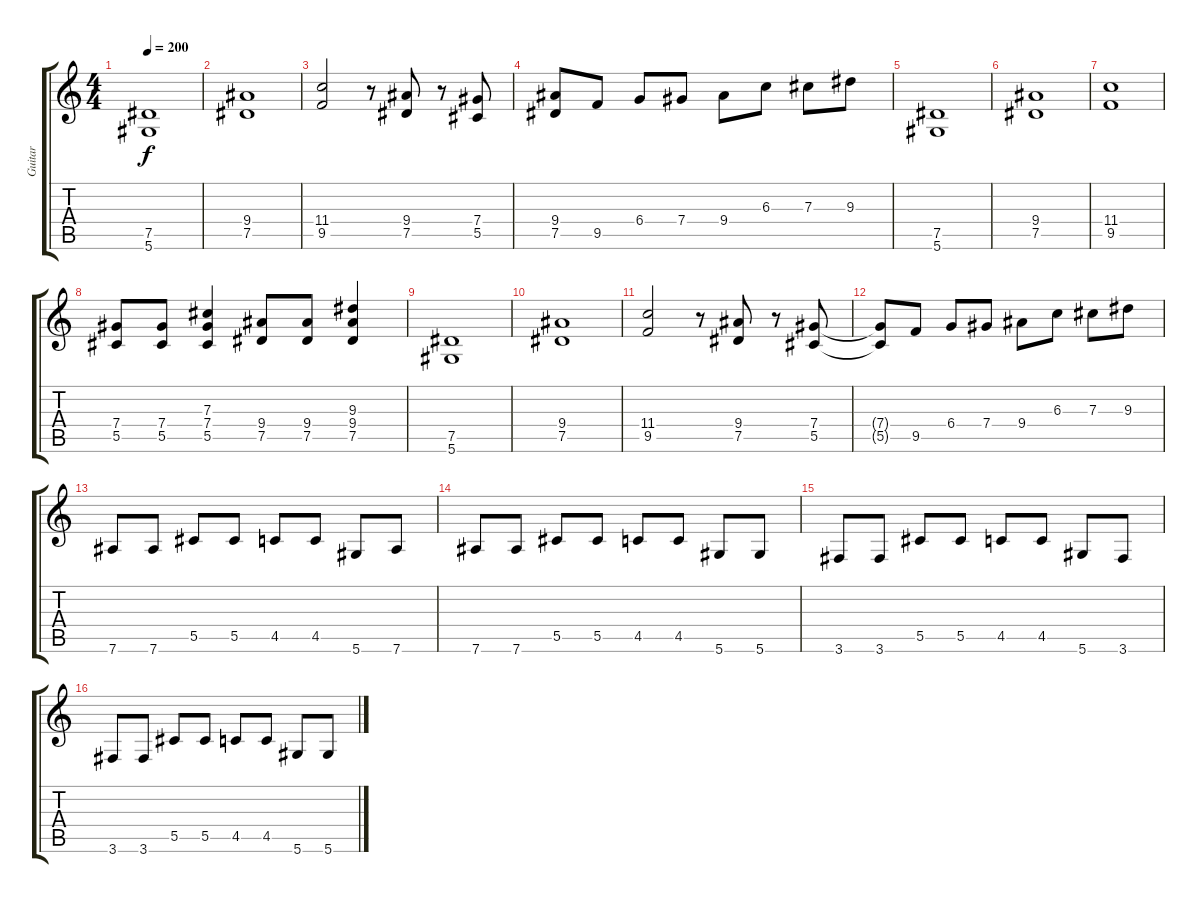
\track ("Guitar" "Guitar") {instrument distortionguitar}
\staff {score tabs}
\tuning (Eb4 Bb3 Gb3 Db3 Ab2 Eb2) {hide}
\ts (4 4)
\tempo 200
\clef g2
\ks c
(7.5 5.6).1{dy f} |
(9.4 7.5).1 |
(11.4 9.5).2 r.8 (9.4 7.5).8 r.8 (7.4 5.5).8 |
(9.4 7.5).8 9.5.8 6.4.8 7.4.8 9.4.8 6.3.8 7.3.8 9.3.8 |
(7.5 5.6).1 |
(9.4 7.5).1 |
(11.4 9.5).1 |
(7.4 5.5).8 (7.4 5.5).8 (7.3 7.4 5.5).4 (9.4 7.5).8 (9.4 7.5).8 (9.3 9.4 7.5).4 |
(7.5 5.6).1 |
(9.4 7.5).1 |
(11.4 9.5).2 r.8 (9.4 7.5).8 r.8 (7.4 5.5).8 |
(7.4{t} 5.5{t}).8 9.5.8 6.4.8 7.4.8 9.4.8 6.3.8 7.3.8 9.3.8 |
7.6.8{volume 8} 7.6.8 5.5.8 5.5.8 4.5.8 4.5.8 5.6.8 7.6.8 |
7.6.8 7.6.8 5.5.8 5.5.8 4.5.8 4.5.8 5.6.8 5.6.8 |
3.6.8 3.6.8 5.5.8 5.5.8 4.5.8 4.5.8 5.6.8 3.6.8 |
3.6.8 3.6.8 5.5.8 5.5.8 4.5.8 4.5.8 5.6.8 5.6.8
